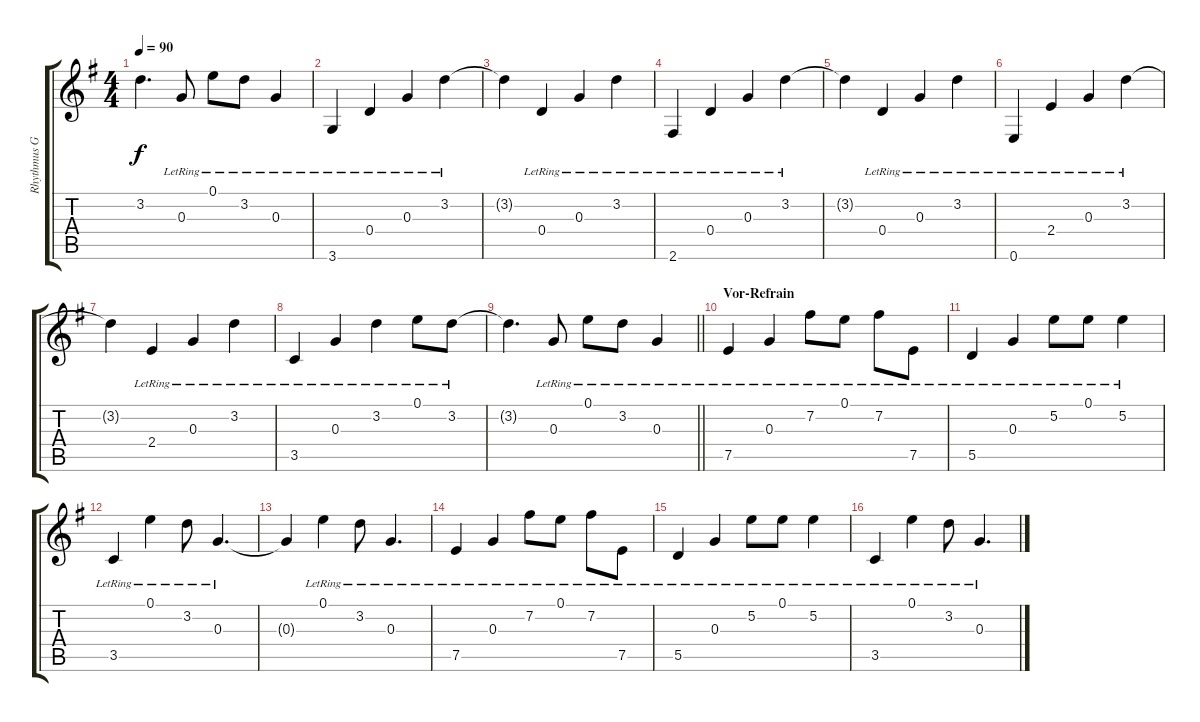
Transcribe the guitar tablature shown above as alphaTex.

\track ("Rhythmus Gitarre" "Rhythmus G") {instrument electricguitarclean}
\staff {score tabs}
\tuning (E4 B3 G3 D3 A2 E2) {hide}
\ts (4 4)
\tempo 90
\clef g2
\ks g
3.2{t}.4{d dy f} 0.3{lr}.8 0.1{lr}.8 3.2{lr}.8 0.3{lr}.4 |
3.6{lr}.4 0.4{lr}.4 0.3{lr}.4 3.2{lr}.4 |
3.2{t}.4 0.4{lr}.4 0.3{lr}.4 3.2{lr}.4 |
2.6{lr}.4 0.4{lr}.4 0.3{lr}.4 3.2{lr}.4 |
3.2{t}.4 0.4{lr}.4 0.3{lr}.4 3.2{lr}.4 |
0.6{lr}.4 2.4{lr}.4 0.3{lr}.4 3.2{lr}.4 |
3.2{t}.4 2.4{lr}.4 0.3{lr}.4 3.2{lr}.4 |
3.5{lr}.4 0.3{lr}.4 3.2{lr}.4 0.1{lr}.8 3.2{lr}.8 |
\barLineRight lightlight
3.2{t}.4{d} 0.3{lr}.8 0.1{lr}.8 3.2{lr}.8 0.3{lr}.4 |
\section ("" "Vor-Refrain")
7.5{lr}.4 0.3{lr}.4 7.2{lr}.8 0.1{lr}.8 7.2{lr}.8 7.5{lr}.8 |
5.5{lr}.4 0.3{lr}.4 5.2{lr}.8 0.1{lr}.8 5.2{lr}.4 |
3.5{lr}.4 0.1{lr}.4 3.2{lr}.8 0.3{lr}.4{d} |
0.3{t}.4 0.1{lr}.4 3.2{lr}.8 0.3{lr}.4{d} |
7.5{lr}.4 0.3{lr}.4 7.2{lr}.8 0.1{lr}.8 7.2{lr}.8 7.5{lr}.8 |
5.5{lr}.4 0.3{lr}.4 5.2{lr}.8 0.1{lr}.8 5.2{lr}.4 |
3.5{lr}.4 0.1{lr}.4 3.2{lr}.8 0.3{lr}.4{d}
